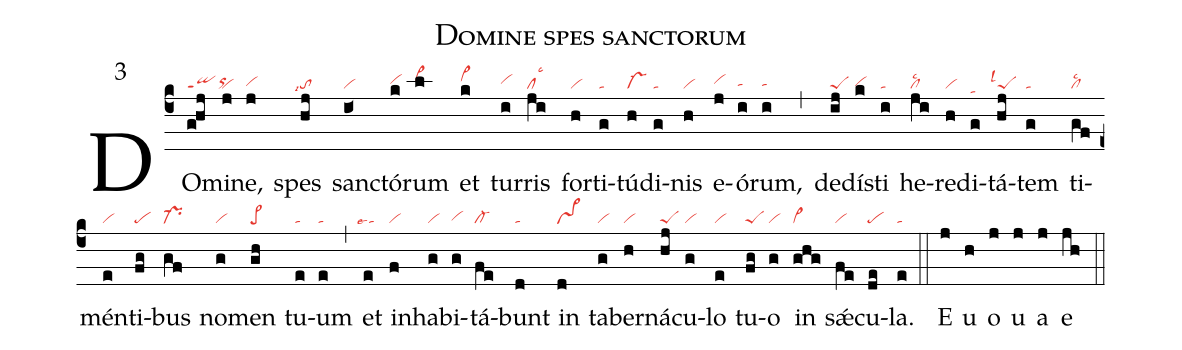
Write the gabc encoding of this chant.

name: Domine spes sanctorum;
mode: 3;
nabc-lines: 1;
%%
(c4)
DO(g!hj|qippt1orhh)mi(j|vi)ne,(j|vihg) spes(hj|``tolsi7) san(i<|vi)ctó(k|vihh)rum(l|vi>hi) et(k|vi>hi) tur(i|vihh)ris(ji|cllsc3) for(h|vi)ti(g|ta)tú(h|vs-)di(g|ta)nis(h|vi) e(j|vihh)ó(i|tahg)rum,(i|tahg) (,)
de(ij|peS)dí(k|vihg)sti(i|ta) he(ji|cllsc2)re(h|vi)di(g|tahd)tá(hj|``peSlsl1)tem(g|ta) ti(gf|cllsc2)mén(e|vi)ti(fg|pe)bus(gf|pr-) no(g|vi)men(gh|pe>) tu(e|ta)um(e|ta) (,)
et(e|``talse4) in(f|vi)ha(g|vi)bi(g|vihg)tá(fe|cl-)bunt(d|ta) in(d|vs>) ta(g|vi)ber(h|vi)ná(hj|peS)cu(g|vi)lo(e|vi) tu(fg|peS)o(g|vi) in(ghg|vi>) sǽ(fe|vi)cu(de|pe)la.(e|ta) (::)
E(j) u(h) o(j) u(j) a(j) e(jh) (::)
